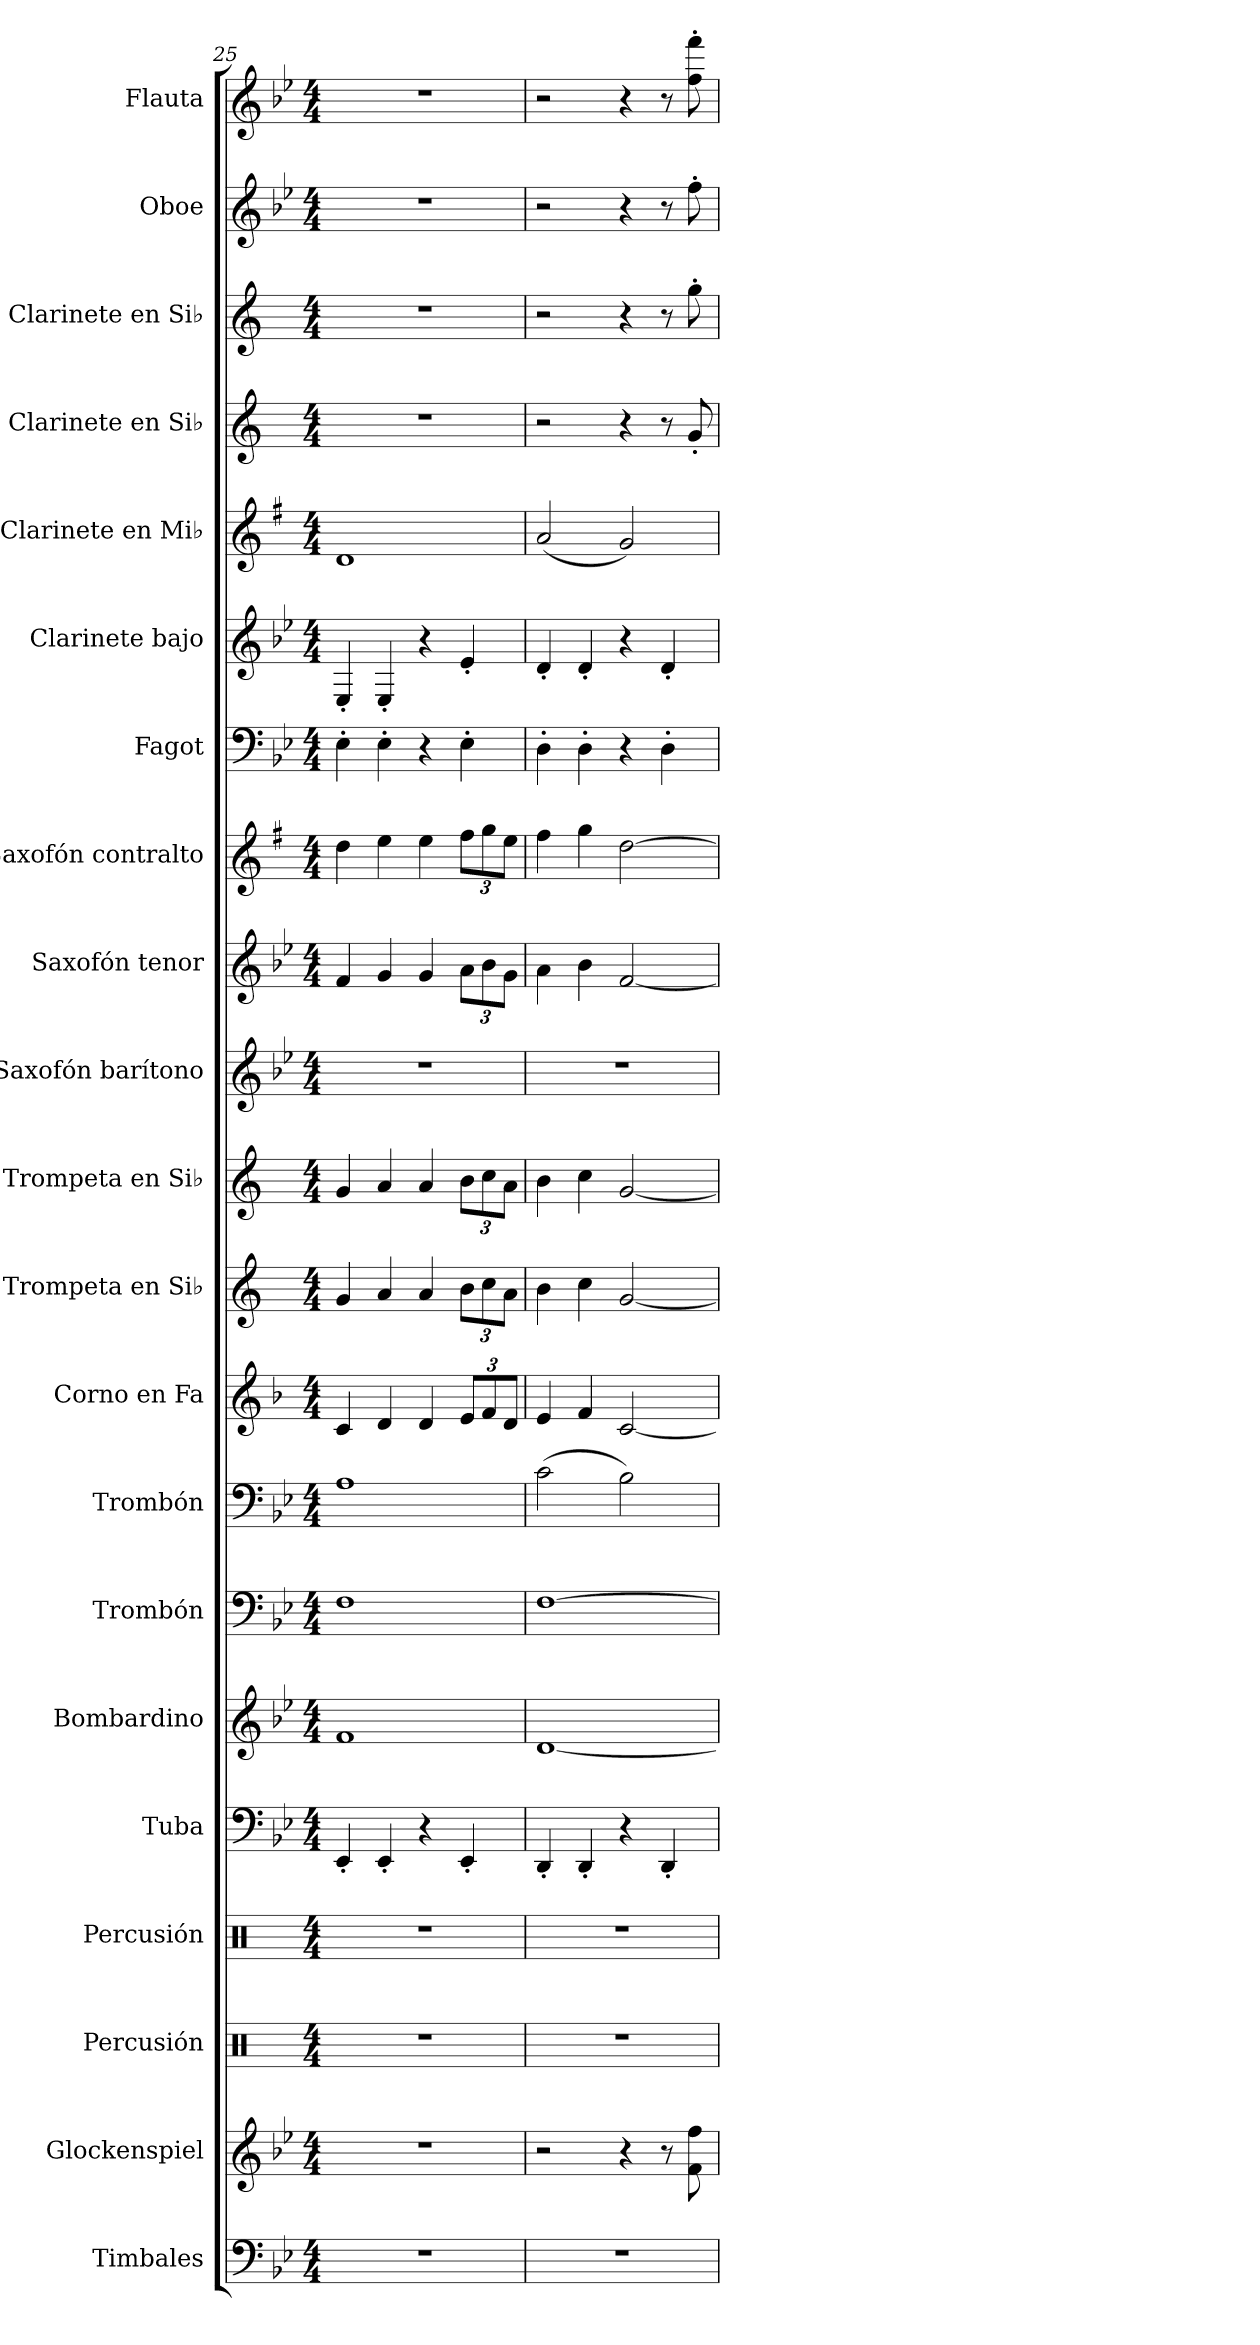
**kern	**kern	**kern	**kern	**kern	**kern	**kern	**kern	**kern	**kern	**kern	**kern	**kern	**kern	**kern	**kern	**kern	**kern	**kern	**kern	**kern
*part21	*part20	*part19	*part18	*part17	*part16	*part15	*part14	*part13	*part12	*part11	*part10	*part9	*part8	*part7	*part6	*part5	*part4	*part3	*part2	*part1
*staff21	*staff20	*staff19	*staff18	*staff17	*staff16	*staff15	*staff14	*staff13	*staff12	*staff11	*staff10	*staff9	*staff8	*staff7	*staff6	*staff5	*staff4	*staff3	*staff2	*staff1
*I"Timbales	*I"Glockenspiel	*I"Percusión	*I"Percusión	*I"Tuba	*I"Bombardino	*I"Trombón	*I"Trombón	*I"Corno en Fa	*I"Trompeta en Si♭	*I"Trompeta en Si♭	*I"Saxofón barítono	*I"Saxofón tenor	*I"Saxofón contralto	*I"Fagot	*I"Clarinete bajo	*I"Clarinete en Mi♭	*I"Clarinete en Si♭	*I"Clarinete en Si♭	*I"Oboe	*I"Flauta
*I'Timb.	*I'Glock.	*I'Perc.	*I'Perc.	*I'Tba.	*I'Bo.	*I'Tbn.	*I'Tbn.	*I'Cor. Fa	*I'Tpt. Si♭	*I'Tpt. Si♭	*I'Sax. Bar.	*I'Sax. T.	*I'Sax. Ctrl.	*I'Fag.	*I'Cl. B.	*I'Cl. Mi♭	*I'Cl. Si♭	*I'Cl. Si♭	*I'Ob.	*I'Fl.
*clefF4	*clefG2	*clefX	*clefX	*clefF4	*clefG2	*clefF4	*clefF4	*clefG2	*clefG2	*clefG2	*clefG2	*clefG2	*clefG2	*clefF4	*clefG2	*clefG2	*clefG2	*clefG2	*clefG2	*clefG2
*	*ITrd-14c-24	*	*	*	*ITrd8c14	*	*	*ITrd4c7	*ITrd1c2	*ITrd1c2	*ITrd12c21	*ITrd8c14	*ITrd5c9	*	*ITrd8c14	*ITrd-2c-3	*ITrd1c2	*ITrd1c2	*	*
*k[b-e-]	*k[b-e-]	*k[]	*k[]	*k[b-e-]	*k[b-e-]	*k[b-e-]	*k[b-e-]	*k[b-e-]	*k[b-e-]	*k[b-e-]	*k[b-e-]	*k[b-e-]	*k[b-e-]	*k[b-e-]	*k[b-e-]	*k[b-e-]	*k[b-e-]	*k[b-e-]	*k[b-e-]	*k[b-e-]
*M4/4	*M4/4	*M4/4	*M4/4	*M4/4	*M4/4	*M4/4	*M4/4	*M4/4	*M4/4	*M4/4	*M4/4	*M4/4	*M4/4	*M4/4	*M4/4	*M4/4	*M4/4	*M4/4	*M4/4	*M4/4
=25	=25	=25	=25	=25	=25	=25	=25	=25	=25	=25	=25	=25	=25	=25	=25	=25	=25	=25	=25	=25
1r	1r	1r	1r	4EE-'/	1F	1F	1A	4F/	4f/	4f/	1r	4F/	4f\	4E-'\	4EE-'/	1f	1r	1r	1r	1r
.	.	.	.	4EE-'/	.	.	.	4G/	4g/	4g/	.	4G/	4g\	4E-'\	4EE-'/	.	.	.	.	.
.	.	.	.	4r	.	.	.	4G/	4g/	4g/	.	4G/	4g\	4r	4r	.	.	.	.	.
*	*	*	*	*	*	*	*	*Xbrackettup	*Xbrackettup	*Xbrackettup	*	*Xbrackettup	*Xbrackettup	*	*	*	*	*	*	*
.	.	.	.	4EE-'/	.	.	.	12A/L	12a\L	12a\L	.	12A\L	12a\L	4E-'\	4E-'/	.	.	.	.	.
.	.	.	.	.	.	.	.	12B-/	12b-\	12b-\	.	12B-\	12b-\	.	.	.	.	.	.	.
.	.	.	.	.	.	.	.	12G/J	12g\J	12g\J	.	12G\J	12g\J	.	.	.	.	.	.	.
=26	=26	=26	=26	=26	=26	=26	=26	=26	=26	=26	=26	=26	=26	=26	=26	=26	=26	=26	=26	=26
1r	2r	1r	1r	4DD'/	[1D	[1F	(>2c\	4A/	4a\	4a\	1r	4A\	4a\	4D'\	4D'/	(<2cc/	2r	2r	2r	2r
.	.	.	.	4DD'/	.	.	.	4B-/	4b-\	4b-\	.	4B-\	4b-\	4D'\	4D'/	.	.	.	.	.
.	4r	.	.	4r	.	.	2B-\)	[2F/	[2f/	[2f/	.	[2F/	[2f\	4r	4r	2b-/)	4r	4r	4r	4r
.	8r	.	.	4DD'/	.	.	.	.	.	.	.	.	.	4D'\	4D'/	.	8r	8r	8r	8r
.	8fff\ 8ffff\	.	.	.	.	.	.	.	.	.	.	.	.	.	.	.	8f'/	8ff'\	8ff'\	8ff\' 8fff\'
=	=	=	=	=	=	=	=	=	=	=	=	=	=	=	=	=	=	=	=	=
*-	*-	*-	*-	*-	*-	*-	*-	*-	*-	*-	*-	*-	*-	*-	*-	*-	*-	*-	*-	*-
